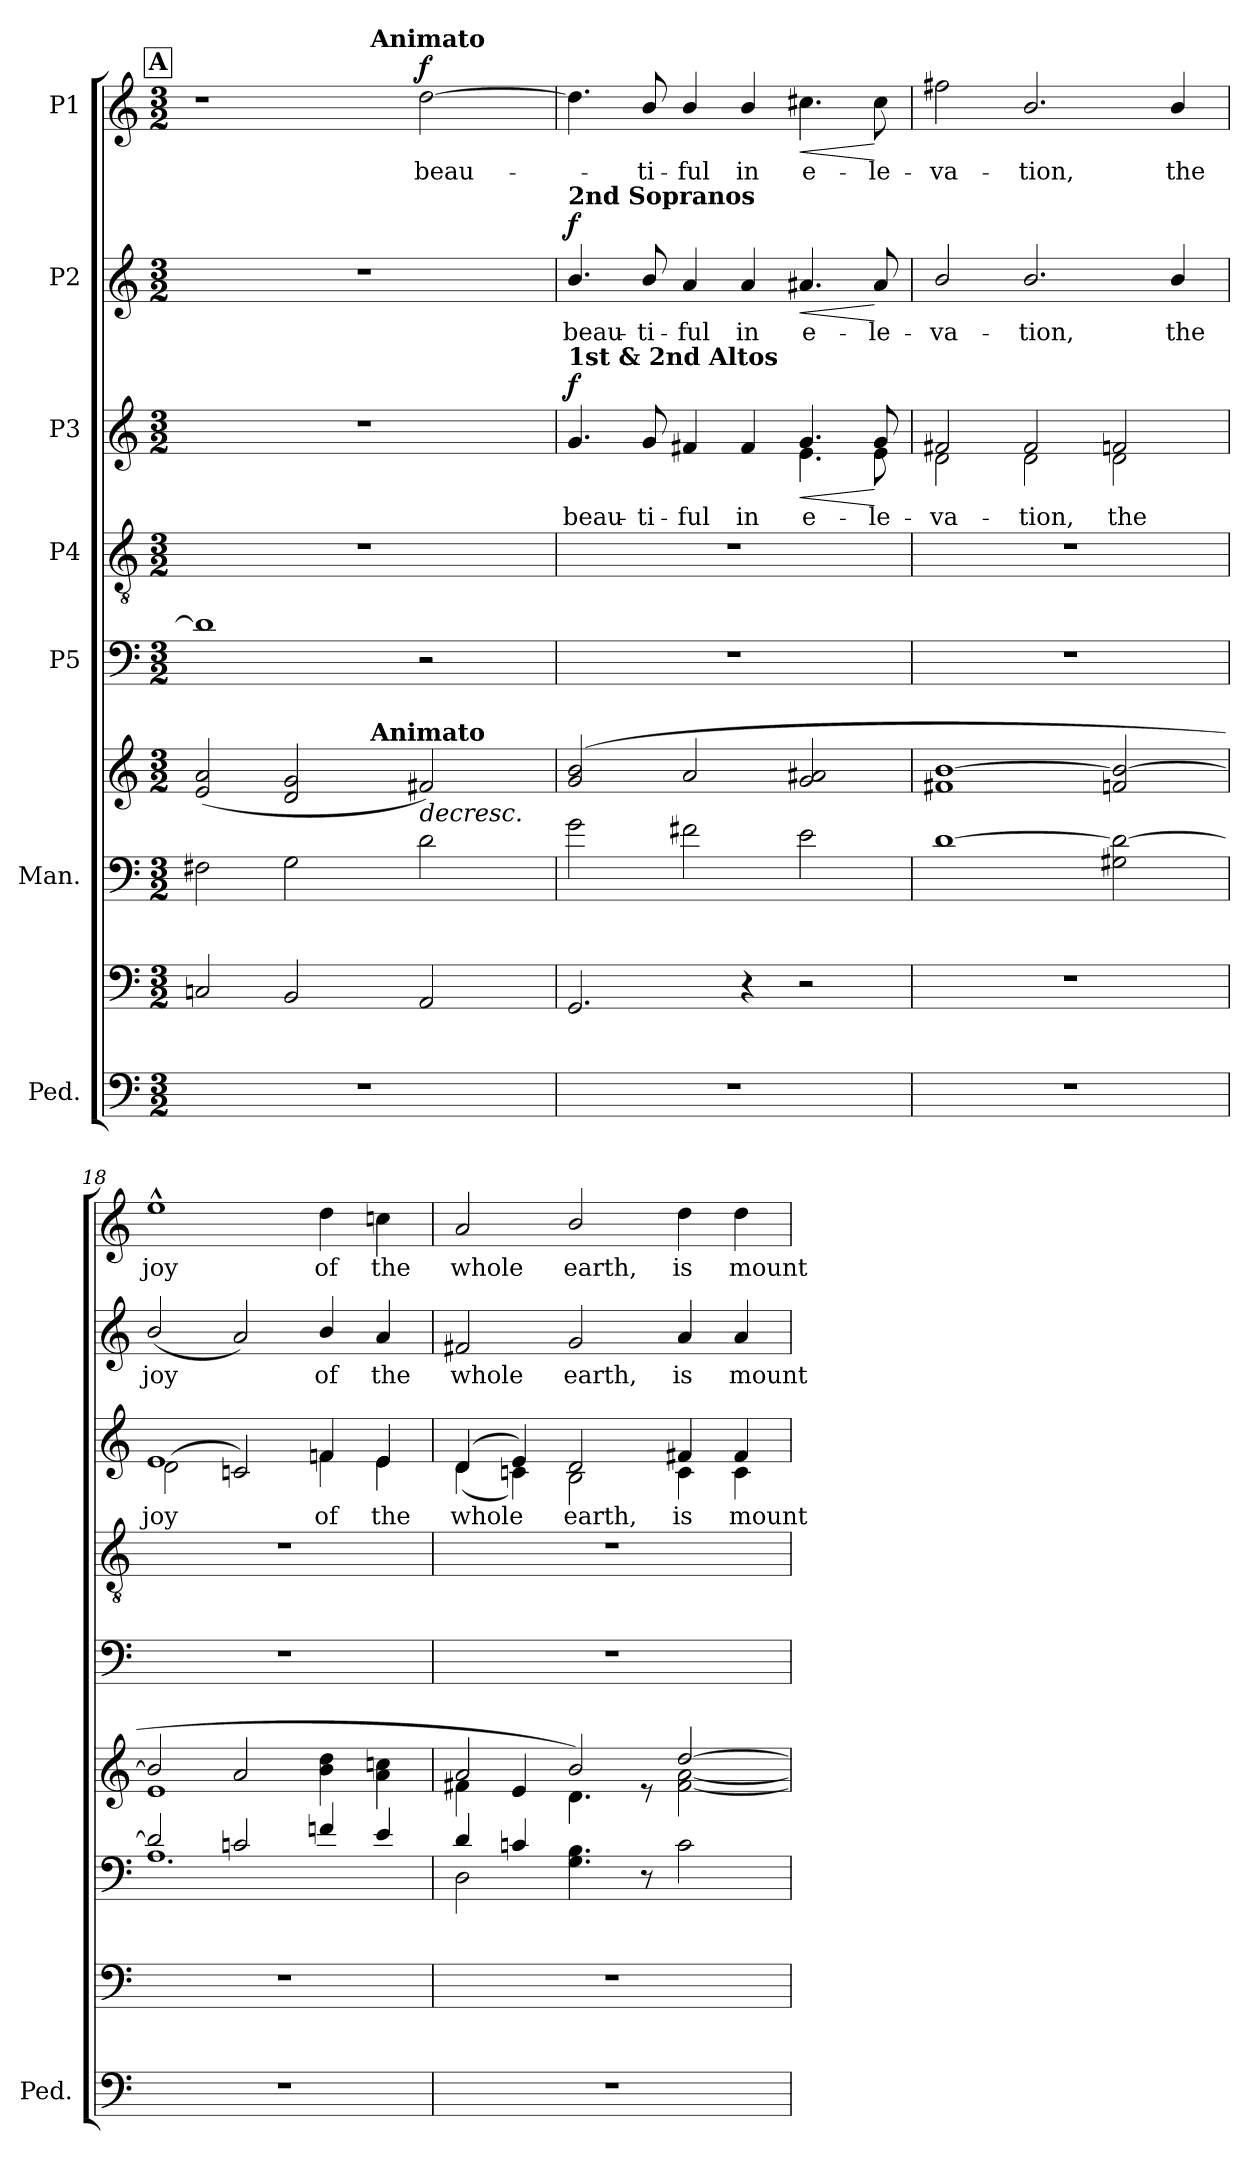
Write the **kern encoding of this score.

**kern	**kern	**kern	**kern	**dynam	**kern	**kern	**kern	**text	**dynam	**kern	**text	**dynam	**kern	**text	**dynam
*part7	*part7	*part6	*part6	*part6	*part5	*part4	*part3	*part3	*part3	*part2	*part2	*part2	*part1	*part1	*part1
*staff9	*staff8	*staff7	*staff6	*staff6/7	*staff5	*staff4	*staff3	*staff3	*staff3	*staff2	*staff2	*staff2	*staff1	*staff1	*staff1
*I"Ped.	*	*I"Man.	*	*	*I"P5	*I"P4	*I"P3	*	*	*I"P2	*	*	*I"P1	*	*
*I'Ped.	*	*	*	*	*	*	*	*	*	*	*	*	*	*	*
*clefF4	*clefF4	*clefF4	*clefG2	*	*clefF4	*clefGv2	*clefG2	*	*	*clefG2	*	*	*clefG2	*	*
*	*	*	*	*	*	*ITrd7c12	*	*	*	*	*	*	*	*	*
*k[]	*k[]	*k[]	*k[]	*	*k[]	*k[]	*k[]	*	*	*k[]	*	*	*k[]	*	*
*C:	*C:	*C:	*C:	*	*C:	*C:	*C:	*	*	*C:	*	*	*C:	*	*
*M3/2	*M3/2	*M3/2	*M3/2	*	*M3/2	*M3/2	*M3/2	*	*	*M3/2	*	*	*M3/2	*	*
!!LO:REH:place=s1:B:color=#000000:enc=box:fs=17.1407:t=A
=15	=15	=15	=15	=15	=15	=15	=15	=15	=15	=15	=15	=15	=15	=15	=15
!LO:N:vis=1	!	!	!	!	!	!LO:N:vis=1	!LO:N:vis=1	!	!	!LO:N:vis=1	!	!	!	!	!
*	*	*	*^	*	*	*	*	*	*	*	*	*	*^	*	*
1.r	2Cni/	2F#i\	(2ei/ 2ai	2ryy	.	1di]	1.r	1.r	.	.	1.r	.	.	1r	2ryy	.	.
.	2BBi/	2Gi\	2di/ 2gi	4ryy	]	.	.	.	.	.	.	.	.	.	4ryy	.	.
.	.	.	.	16ryy	.	.	.	.	.	.	.	.	.	.	16ryy	.	.
.	.	.	.	512ryy	.	.	.	.	.	.	.	.	.	.	512ryy	.	.
!	!	!	!	!	!	!	!	!	!	!	!	!	!	!	!LO:TX:a:B:t=Animato	!	!
!	!	!	!	!LO:TX:a:B:t=Animato	!	!	!	!	!	!	!	!	!	!	!	!	!
.	.	.	.	2ryy	.	.	.	.	.	.	.	.	.	.	2ryy	.	.
!	!	!	!	!	!LO:HP:b	!	!	!	!	!	!	!	!	!	!	!	!
!	!	!	!	!	!	!	!	!	!	!	!	!	!	!	!	!LO:LY:b:color=#000000	!
.	2AAi/	2di\	2f#i/)	.	>	2r	.	.	.	.	.	.	.	[2ddi\	.	beau-	f
.	.	.	.	8ryy	.	.	.	.	.	.	.	.	.	.	8ryy	.	.
.	.	.	.	32ryy	.	.	.	.	.	.	.	.	.	.	32ryy	.	.
.	.	.	.	64...ryy	.	.	.	.	.	.	.	.	.	.	64...ryy	.	.
!!LO:PB:g=z
=16	=16	=16	=16	=16	=16	=16	=16	=16	=16	=16	=16	=16	=16	=16	=16	=16	=16
!LO:N:vis=1	!	!	!	!	!	!LO:N:vis=1	!LO:N:vis=1	!	!	!	!	!	!	!	!	!	!
*	*	*	*v	*v	*	*	*	*	*	*	*	*	*	*v	*v	*	*
*	*	*	*^	*	*	*	*	*	*	*	*	*	*^	*	*
!	!	!	!	!	!	!	!	!	!LO:LY:b:color=#000000	!	!	!	!	!	!	!	!
*	*	*	*v	*v	*	*	*	*^	*	*	*	*	*	*v	*v	*	*
*	*	*	*^	*	*	*	*	*	*	*	*	*	*	*^	*	*
!	!	!	!	!	!	!	!	!	!	!	!	!	!	!	!LO:TX:a:B:t=1st Sopranos	!	!	!
!	!	!	!	!	!	!	!	!	!	!	!	!LO:TX:a:B:t=2nd Sopranos	!	!	!	!	!	!
!	!	!	!	!	!	!	!	!LO:TX:a:B:t=1st & 2nd Altos	!	!	!	!	!	!	!	!	!	!
!	!	!	!LO:TX:b:i:t=Sw.	!	!	!	!	!	!	!	!	!	!	!	!	!	!	!
!	!	!	!	!	!	!	!	!	!	!	!	!	!LO:LY:b:color=#000000	!	!	!	!	!
*	*	*	*v	*v	*	*	*	*	*	*	*	*	*	*	*v	*v	*	*
1.r	2.GGi/	2gi\	(2gi/ 2bi	.	1.r	1.r	4.gi/	1ryy	beau-	f	4.bi/	beau-	f	4.ddi\]	.	.
!	!	!	!	!	!	!	!	!	!LO:LY:b:color=#000000	!	!	!	!	!	!	!
!	!	!	!	!	!	!	!	!	!	!	!	!LO:LY:b:color=#000000	!	!	!	!
!	!	!	!	!	!	!	!	!	!	!	!	!	!	!	!LO:LY:b:color=#000000	!
.	.	.	.	.	.	.	8gi/	.	-ti-	.	8bi/	-ti-	.	8bi/	-ti-	.
!	!	!	!	!	!	!	!	!	!LO:LY:b:color=#000000	!	!	!	!	!	!	!
!	!	!	!	!	!	!	!	!	!	!	!	!LO:LY:b:color=#000000	!	!	!	!
!	!	!	!	!	!	!	!	!	!	!	!	!	!	!	!LO:LY:b:color=#000000	!
.	.	2f#i\	2ai/	.	.	.	4f#i/	.	-ful	.	4ai/	-ful	.	4bi/	-ful	.
!	!	!	!	!	!	!	!	!	!LO:LY:b:color=#000000	!	!	!	!	!	!	!
!	!	!	!	!	!	!	!	!	!	!	!	!LO:LY:b:color=#000000	!	!	!	!
!	!	!	!	!	!	!	!	!	!	!	!	!	!	!	!LO:LY:b:color=#000000	!
.	4r	.	.	.	.	.	4f#i/	.	in	.	4ai/	in	.	4bi/	in	.
!	!	!	!	!	!	!	!	!	!LO:LY:b:color=#000000	!LO:HP:b	!	!	!	!	!	!
!	!	!	!	!	!	!	!	!	!	!	!	!LO:LY:b:color=#000000	!LO:HP:b	!	!	!
!	!	!	!	!	!	!	!	!	!	!	!	!	!	!	!LO:LY:b:color=#000000	!LO:HP:b
.	2r	2ei\	2gi/ 2a#Xi	.	.	.	4.gi/	4.ei\	e-	<	4.a#Xi/	e-	<	4.cc#Xi\	e-	<
!	!	!	!	!	!	!	!	!	!LO:LY:b:color=#000000	!	!	!	!	!	!	!
!	!	!	!	!	!	!	!	!	!	!	!	!LO:LY:b:color=#000000	!	!	!	!
!	!	!	!	!	!	!	!	!	!	!	!	!	!	!	!LO:LY:b:color=#000000	!
.	.	.	.	.	.	.	8gi/	8ei\	-le-	[	8a#i/	-le-	[	8cc#i\	-le-	[
=17	=17	=17	=17	=17	=17	=17	=17	=17	=17	=17	=17	=17	=17	=17	=17	=17
!LO:N:vis=1	!LO:N:vis=1	!	!	!	!LO:N:vis=1	!LO:N:vis=1	!	!	!	!	!	!	!	!	!	!
!	!	!	!	!	!	!	!	!	!LO:LY:b:color=#000000	!	!	!	!	!	!	!
!	!	!	!	!	!	!	!	!	!	!	!	!LO:LY:b:color=#000000	!	!	!	!
!	!	!	!	!	!	!	!	!	!	!	!	!	!	!	!LO:LY:b:color=#000000	!
1.r	1.r	[1di	1f#i [1bi	.	1.r	1.r	2f#i/	2di\	-va-	.	2bi/	-va-	.	2ff#i\	-va-	.
!	!	!	!	!	!	!	!	!	!LO:LY:b:color=#000000	!	!	!	!	!	!	!
!	!	!	!	!	!	!	!	!	!	!	!	!LO:LY:b:color=#000000	!	!	!	!
!	!	!	!	!	!	!	!	!	!	!	!	!	!	!	!LO:LY:b:color=#000000	!
.	.	.	.	.	.	.	2f#i/	2di\	-tion,	.	2.bi/	-tion,	.	2.bi/	-tion,	.
!	!	!	!	!	!	!	!	!	!LO:LY:b:color=#000000	!	!	!	!	!	!	!
.	.	2G#Xi\ 2di_	2fni/ 2bi_	.	.	.	2fni/	2di\	the	.	.	.	.	.	.	.
!	!	!	!	!	!	!	!	!	!	!	!	!LO:LY:b:color=#000000	!	!	!	!
!	!	!	!	!	!	!	!	!	!	!	!	!	!	!	!LO:LY:b:color=#000000	!
.	.	.	.	.	.	.	.	.	.	.	4bi/	the	.	4bi/	the	.
=18	=18	=18	=18	=18	=18	=18	=18	=18	=18	=18	=18	=18	=18	=18	=18	=18
!LO:N:vis=1	!LO:N:vis=1	!	!	!	!LO:N:vis=1	!LO:N:vis=1	!	!	!	!	!	!	!	!	!	!
*	*	*^	*^	*	*	*	*	*	*	*	*	*	*	*	*	*
!	!	!	!	!	!	!	!	!	!	!	!LO:LY:b:color=#000000	!	!	!	!	!	!	!
!	!	!	!	!	!	!	!	!	!	!	!	!	!	!LO:LY:b:color=#000000	!	!	!	!
!	!	!	!	!	!	!	!	!	!	!	!	!	!	!	!	!	!LO:LY:b:color=#000000	!
1.r	1.r	2di/]	1.Ai	2bi/]	1ei	.	1.r	1.r	1ei	(2di\	joy	.	(2bi/	joy	.	1ee^^i	joy	.
.	.	2cni/	.	2ai/	.	.	.	.	.	2cni/)	.	.	2ai/)	.	.	.	.	.
!	!	!	!	!	!	!	!	!	!	!	!LO:LY:b:color=#000000	!	!	!	!	!	!	!
!	!	!	!	!	!	!	!	!	!	!	!	!	!	!LO:LY:b:color=#000000	!	!	!	!
!	!	!	!	!	!	!	!	!	!	!	!	!	!	!	!	!	!LO:LY:b:color=#000000	!
.	.	4fni/	.	4bi\ 4ddi	2ryy	.	.	.	4fni/	4fi\	of	.	4bi/	of	.	4ddi\	of	.
!	!	!	!	!	!	!	!	!	!	!	!LO:LY:b:color=#000000	!	!	!	!	!	!	!
!	!	!	!	!	!	!	!	!	!	!	!	!	!	!LO:LY:b:color=#000000	!	!	!	!
!	!	!	!	!	!	!	!	!	!	!	!	!	!	!	!	!	!LO:LY:b:color=#000000	!
.	.	4ei/	.	4ai\ 4ccni	.	.	.	.	4ei/	4ei\	the	.	4ai/	the	.	4ccni\	the	.
=19	=19	=19	=19	=19	=19	=19	=19	=19	=19	=19	=19	=19	=19	=19	=19	=19	=19	=19
!LO:N:vis=1	!LO:N:vis=1	!	!	!	!	!	!LO:N:vis=1	!LO:N:vis=1	!	!	!	!	!	!	!	!	!	!
!	!	!	!	!	!	!	!	!	!	!	!LO:LY:b:color=#000000	!	!	!	!	!	!	!
!	!	!	!	!	!	!	!	!	!	!	!	!	!	!LO:LY:b:color=#000000	!	!	!	!
!	!	!	!	!	!	!	!	!	!	!	!	!	!	!	!	!	!LO:LY:b:color=#000000	!
1.r	1.r	4di/	2Di\	2ai/	4f#Xi\	.	1.r	1.r	(4di/	(4di\	whole	.	2f#Xi/	whole	.	2ai/	whole	.
.	.	4cni/	.	.	4ei/	.	.	.	4ei/)	4cni\)	.	.	.	.	.	.	.	.
!	!	!	!	!	!	!	!	!	!	!	!LO:LY:b:color=#000000	!	!	!	!	!	!	!
!	!	!	!	!	!	!	!	!	!	!	!	!	!	!LO:LY:b:color=#000000	!	!	!	!
!	!	!	!	!	!	!	!	!	!	!	!	!	!	!	!	!	!LO:LY:b:color=#000000	!
.	.	4.Gi\ 4.Bi	2ryy	2bi/)	4.di\	.	.	.	2di/	2Bi\	earth,	.	2gi/	earth,	.	2bi/	earth,	.
.	.	8r	.	.	8r	.	.	.	.	.	.	.	.	.	.	.	.	.
!	!	!	!	!	!	!	!	!	!	!	!LO:LY:b:color=#000000	!	!	!	!	!	!	!
!	!	!	!	!	!	!	!	!	!	!	!	!	!	!LO:LY:b:color=#000000	!	!	!	!
!	!	!	!	!	!	!	!	!	!	!	!	!	!	!	!	!	!LO:LY:b:color=#000000	!
.	.	2ci\	2ryy	[2ddi/	[2f#i\ [2ai	.	.	.	4f#Xi/	4ci\	is	.	4ai/	is	.	4ddi\	is	.
!	!	!	!	!	!	!	!	!	!	!	!LO:LY:b:color=#000000	!	!	!	!	!	!	!
!	!	!	!	!	!	!	!	!	!	!	!	!	!	!LO:LY:b:color=#000000	!	!	!	!
!	!	!	!	!	!	!	!	!	!	!	!	!	!	!	!	!	!LO:LY:b:color=#000000	!
.	.	.	.	.	.	.	.	.	4f#i/	4ci\	mount	.	4ai/	mount	.	4ddi\	mount	.
*	*	*v	*v	*	*	*	*	*	*v	*v	*	*	*	*	*	*	*	*
*	*	*	*v	*v	*	*	*	*	*	*	*	*	*	*	*	*
=	=	=	=	=	=	=	=	=	=	=	=	=	=	=	=
*-	*-	*-	*-	*-	*-	*-	*-	*-	*-	*-	*-	*-	*-	*-	*-
